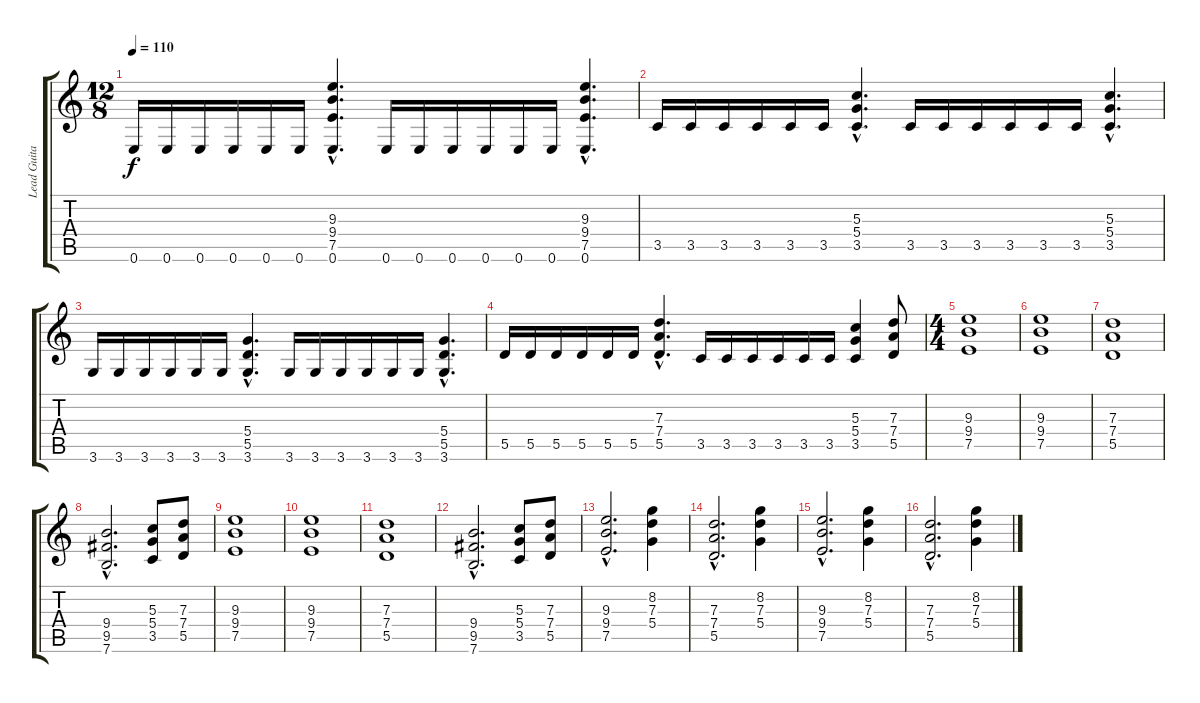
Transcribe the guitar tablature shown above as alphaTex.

\track ("Lead Guitar" "Lead Guita") {instrument distortionguitar}
\staff {score tabs}
\tuning (E4 B3 G3 D3 A2 E2) {hide}
\ts (12 8)
\tempo 110
\clef g2
\ks c
0.6.16{dy f} 0.6.16 0.6.16 0.6.16 0.6.16 0.6.16 (9.3{hac} 9.4{hac} 7.5{hac} 0.6{hac}).4{d} 0.6.16 0.6.16 0.6.16 0.6.16 0.6.16 0.6.16 (9.3{hac} 9.4{hac} 7.5{hac} 0.6{hac}).4{d} |
3.5.16 3.5.16 3.5.16 3.5.16 3.5.16 3.5.16 (5.3{hac} 5.4{hac} 3.5{hac}).4{d} 3.5.16 3.5.16 3.5.16 3.5.16 3.5.16 3.5.16 (5.3{hac} 5.4{hac} 3.5{hac}).4{d} |
3.6.16 3.6.16 3.6.16 3.6.16 3.6.16 3.6.16 (5.4{hac} 5.5{hac} 3.6{hac}).4{d} 3.6.16 3.6.16 3.6.16 3.6.16 3.6.16 3.6.16 (5.4{hac} 5.5{hac} 3.6{hac}).4{d} |
5.5.16 5.5.16 5.5.16 5.5.16 5.5.16 5.5.16 (7.3{hac} 7.4{hac} 5.5{hac}).4{d} 3.5.16 3.5.16 3.5.16 3.5.16 3.5.16 3.5.16 (5.3 5.4 3.5).4 (7.3 7.4 5.5).8 |
\ts (4 4)
(9.3 9.4 7.5).1 |
(9.3 9.4 7.5).1 |
(7.3 7.4 5.5).1 |
(9.4{hac} 9.5{hac} 7.6{hac}).2{d} (5.3 5.4 3.5).8 (7.3 7.4 5.5).8 |
(9.3 9.4 7.5).1 |
(9.3 9.4 7.5).1 |
(7.3 7.4 5.5).1 |
(9.4{hac} 9.5{hac} 7.6{hac}).2{d} (5.3 5.4 3.5).8 (7.3 7.4 5.5).8 |
(9.3{hac} 9.4{hac} 7.5{hac}).2{d} (8.2 7.3 5.4).4 |
(7.3{hac} 7.4{hac} 5.5{hac}).2{d} (8.2 7.3 5.4).4 |
(9.3{hac} 9.4{hac} 7.5{hac}).2{d} (8.2 7.3 5.4).4 |
(7.3{hac} 7.4{hac} 5.5{hac}).2{d} (8.2 7.3 5.4).4
